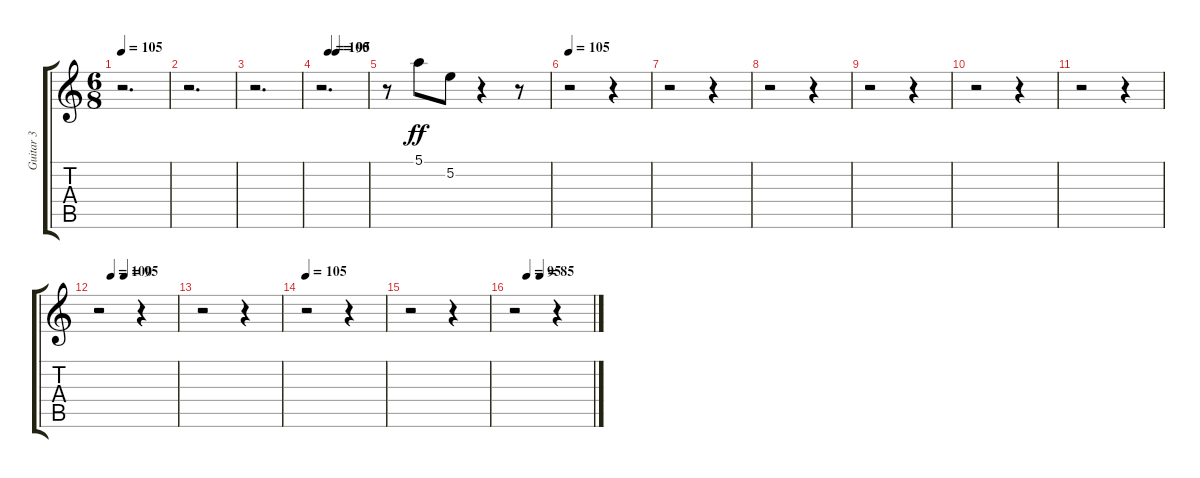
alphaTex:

\track ("Guitar 3" "Guitar 3") {instrument acousticguitarnylon}
\staff {score tabs}
\tuning (E4 B3 G3 D3 A2 E2) {hide}
\ts (6 8)
\tempo 105
\clef g2
\ks c
r.2{d dy f} |
r.2{d} |
r.2{d} |
\tempo (100 0.16666666666666666)
\tempo (95 0.3333333333333333)
r.2{d} |
r.8 5.1.8{dy ff} 5.2.8 r.4 r.8 |
\tempo 105
r.2 r.4 |
r.2 r.4 |
r.2 r.4 |
r.2 r.4 |
r.2 r.4 |
r.2 r.4 |
\tempo (100 0.16666666666666666)
\tempo (95 0.3333333333333333)
r.2 r.4 |
r.2 r.4 |
\tempo 105
r.2 r.4 |
r.2 r.4 |
\tempo (95 0.16666666666666666)
\tempo (85 0.3333333333333333)
r.2 r.4
